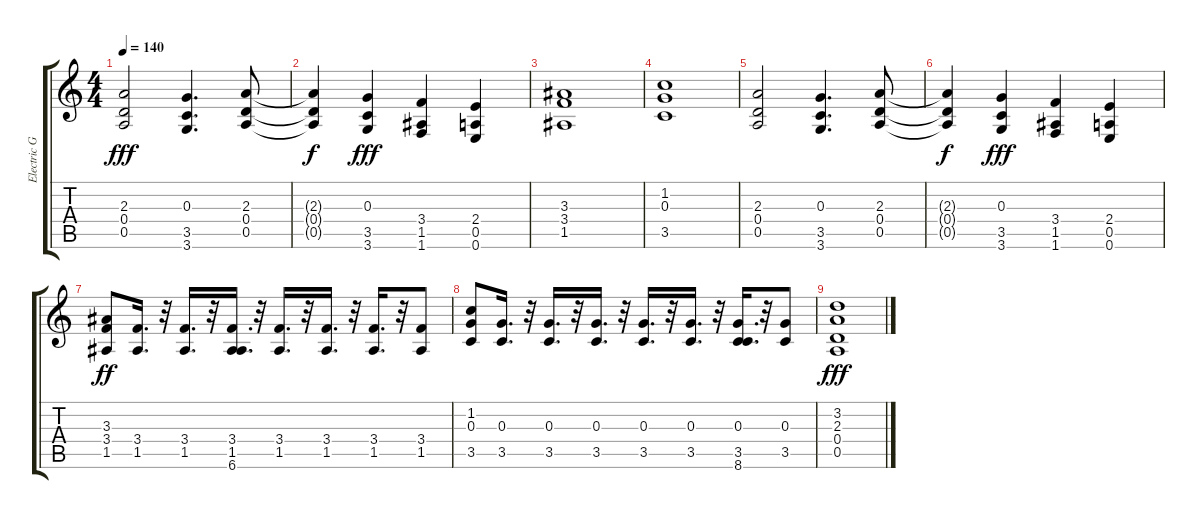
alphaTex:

\track ("Electric Guitar 2" "Electric G") {instrument distortionguitar}
\staff {score tabs}
\tuning (E4 B3 G3 D3 A2 E2) {hide}
\ts (4 4)
\tempo 140
\clef g2
\ks c
(2.3 0.4 0.5).2{dy fff} (0.3 3.5 3.6).4{d} (2.3 0.4 0.5).8 |
(2.3{t} 0.4{t} 0.5{t}).4{dy f} (0.3 3.5 3.6).4{dy fff} (3.4 1.5 1.6).4 (2.4 0.5 0.6).4 |
(3.3 3.4 1.5).1 |
(1.2 0.3 3.5).1 |
(2.3 0.4 0.5).2 (0.3 3.5 3.6).4{d} (2.3 0.4 0.5).8 |
(2.3{t} 0.4{t} 0.5{t}).4{dy f} (0.3 3.5 3.6).4{dy fff} (3.4 1.5 1.6).4 (2.4 0.5 0.6).4 |
(3.3 3.4 1.5).8{dy ff} (3.4 1.5).16{d} r.32 (3.4 1.5).16{d} r.32 (3.4 1.5 6.6).16{d} r.32 (3.4 1.5).16{d} r.32 (3.4 1.5).16{d} r.32 (3.4 1.5).16{d} r.32 (3.4 1.5).8 |
(1.2 0.3 3.5).8 (0.3 3.5).16{d} r.32 (0.3 3.5).16{d} r.32 (0.3 3.5).16{d} r.32 (0.3 3.5).16{d} r.32 (0.3 3.5).16{d} r.32 (0.3 3.5 8.6).16{d} r.32 (0.3 3.5).8 |
(3.2 2.3 0.4 0.5).1{dy fff}
